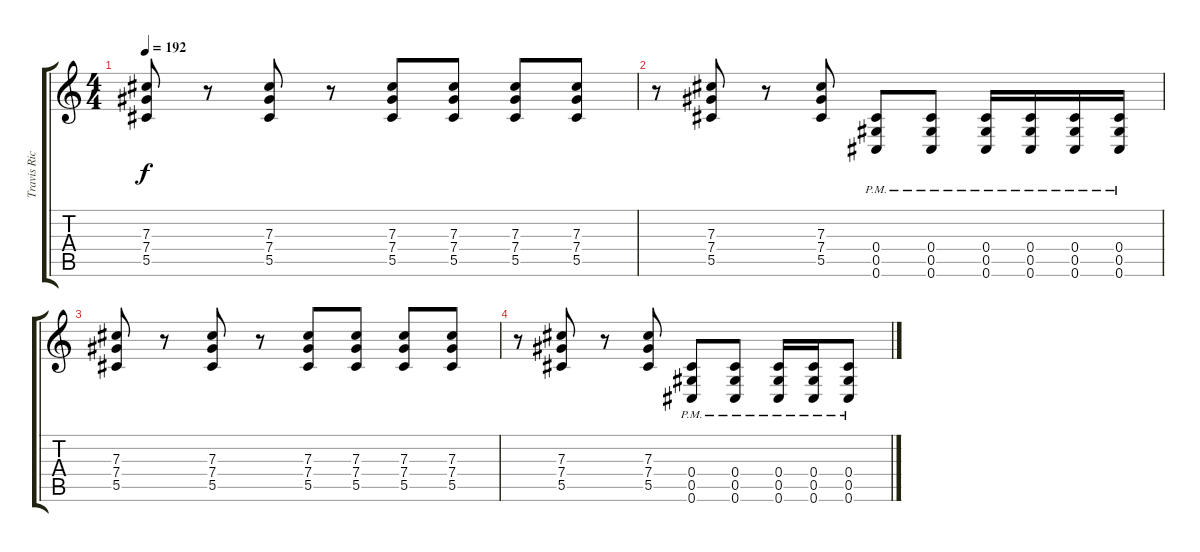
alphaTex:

\track ("Travis Richter" "Travis Ric") {instrument distortionguitar}
\staff {score tabs}
\tuning (Eb4 Bb3 Gb3 Db3 Ab2 Db2) {hide}
\ts (4 4)
\tempo 192
\clef g2
\ks c
(7.3 7.4 5.5).8{dy f} r.8 (7.3 7.4 5.5).8 r.8 (7.3 7.4 5.5).8 (7.3 7.4 5.5).8 (7.3 7.4 5.5).8 (7.3 7.4 5.5).8 |
r.8 (7.3 7.4 5.5).8 r.8 (7.3 7.4 5.5).8 (0.4{pm} 0.5{pm} 0.6{pm}).8 (0.4{pm} 0.5{pm} 0.6{pm}).8 (0.4{pm} 0.5{pm} 0.6{pm}).16 (0.4{pm} 0.5{pm} 0.6{pm}).16 (0.4{pm} 0.5{pm} 0.6{pm}).16 (0.4{pm} 0.5{pm} 0.6{pm}).16 |
(7.3 7.4 5.5).8 r.8 (7.3 7.4 5.5).8 r.8 (7.3 7.4 5.5).8 (7.3 7.4 5.5).8 (7.3 7.4 5.5).8 (7.3 7.4 5.5).8 |
r.8 (7.3 7.4 5.5).8 r.8 (7.3 7.4 5.5).8 (0.4{pm} 0.5{pm} 0.6{pm}).8 (0.4{pm} 0.5{pm} 0.6{pm}).8 (0.4{pm} 0.5{pm} 0.6{pm}).16 (0.4{pm} 0.5{pm} 0.6{pm}).16 (0.4 0.5{pm} 0.6{pm}).8
